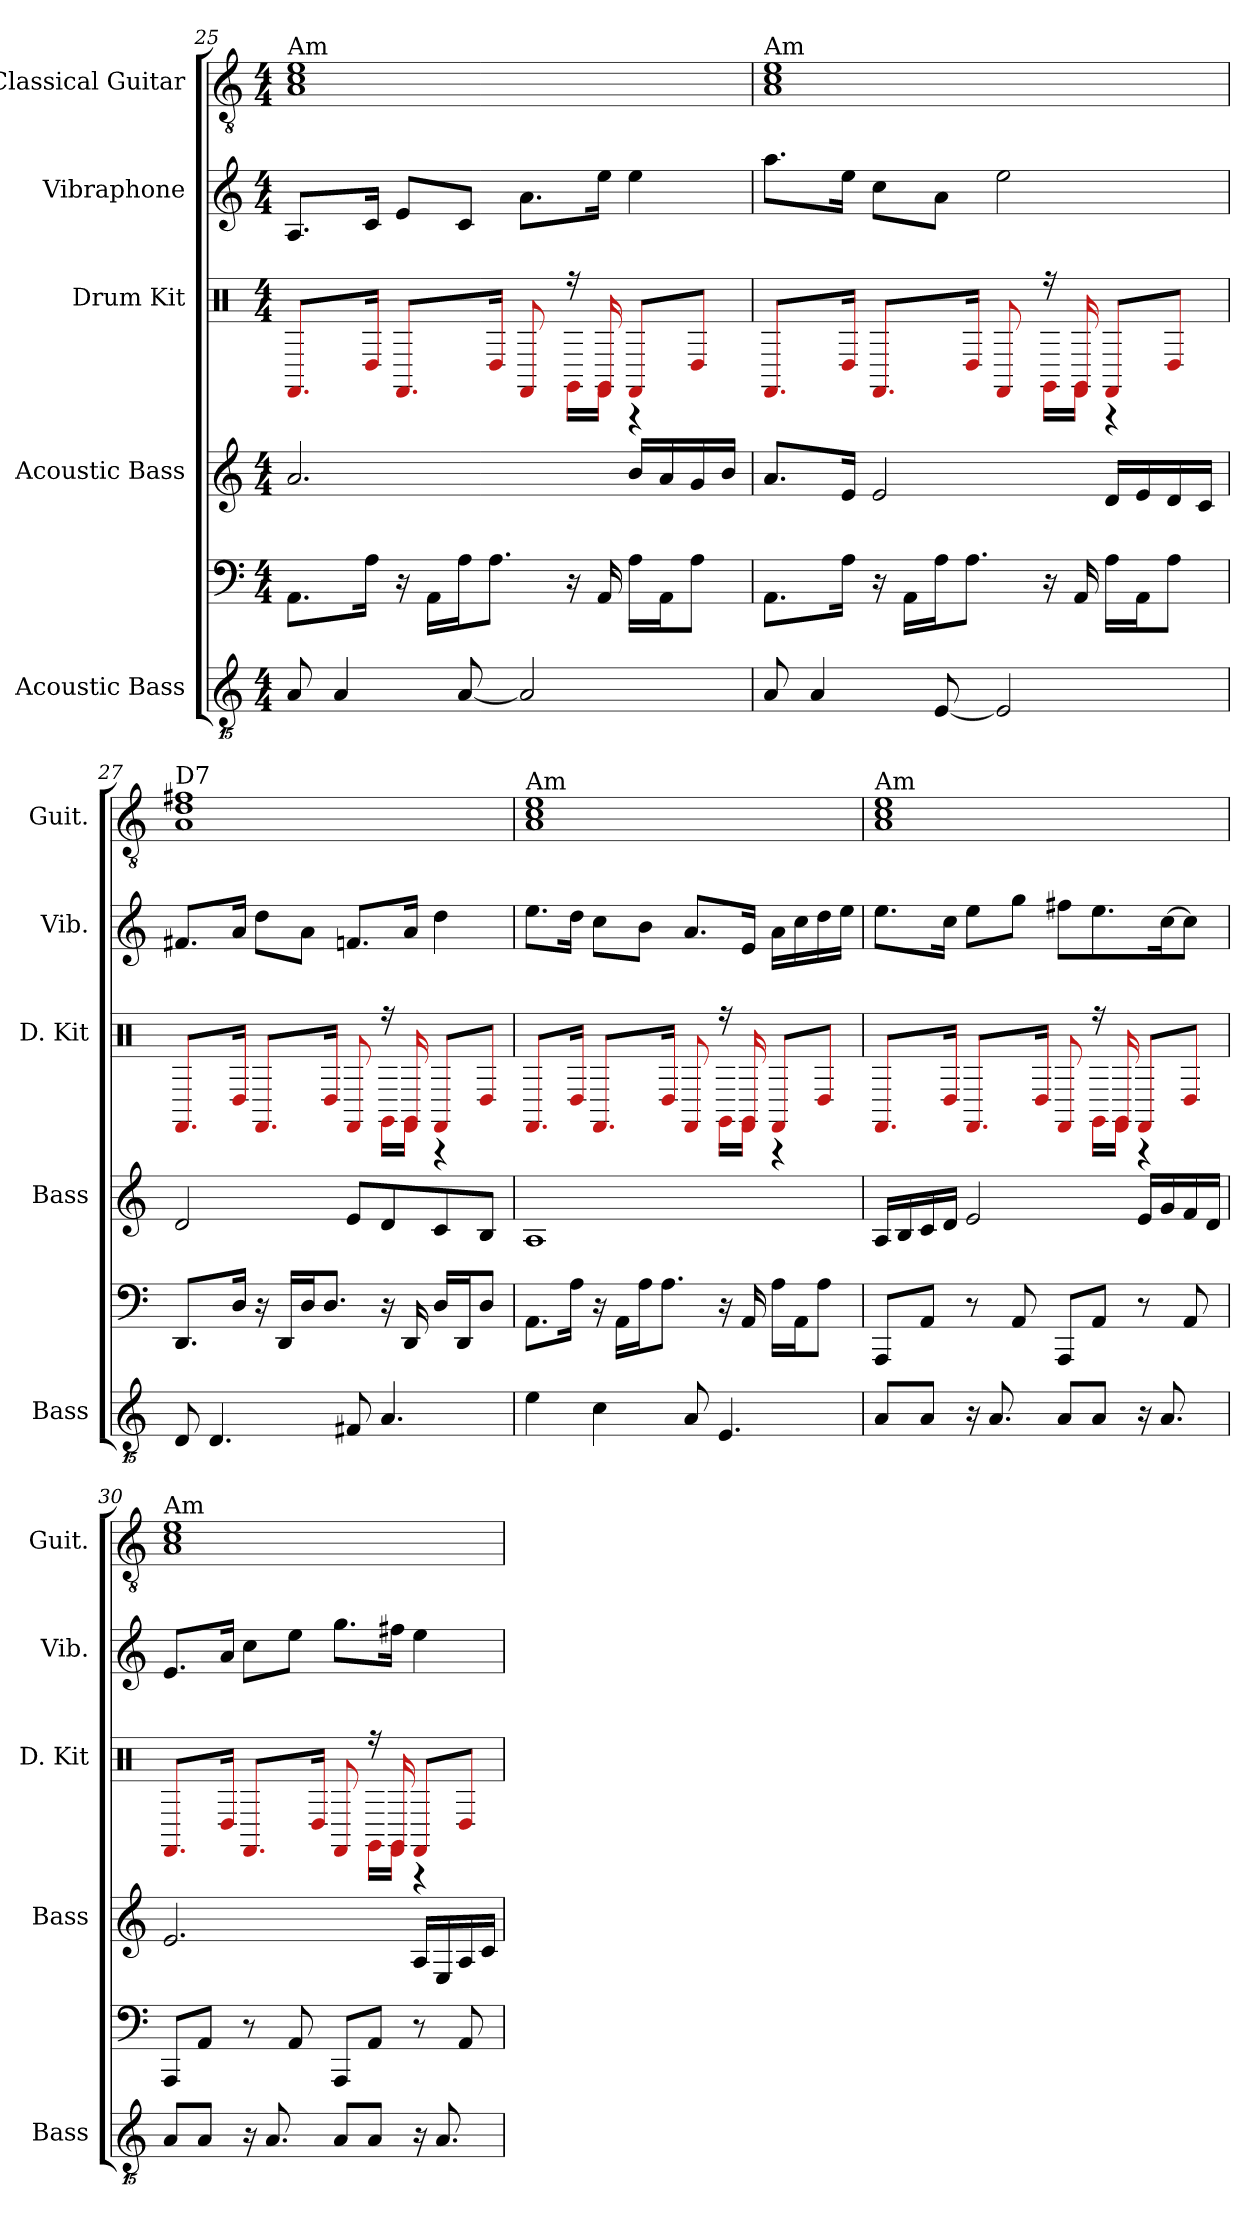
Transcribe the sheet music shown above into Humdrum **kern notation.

**kern	**kern	**kern	**kern	**kern	**kern
*part5	*part5	*part4	*part3	*part2	*part1
*staff6	*staff5	*staff4	*staff3	*staff2	*staff1
*I"Acoustic Bass	*	*I"Acoustic Bass	*I"Drum Kit	*I"Vibraphone	*I"Classical Guitar
*I'Bass	*	*I'Bass	*I'D. Kit	*I'Vib.	*I'Guit.
*clefGvv2	*clefF4	*clefG2	*clefX	*clefG2	*clefGv2
*ITrd7c12	*	*	*	*	*
*M4/4	*M4/4	*M4/4	*M4/4	*M4/4	*M4/4
=25	=25	=25	=25	=25	=25
*	*	*	*^	*	*
!	!	!	!	!	!	!LO:TX:t=Am
8AAA	8.AAL	2.a	8.FF/L	2ryy	8.AL	1A 1c 1e
4AAA	.	.	.	.	.	.
.	16AJk	.	16D/Jk	.	16cJk	.
.	16r	.	8.FF/L	.	8eL	.
.	16AALL	.	.	.	.	.
[8AAA	16AJ	.	.	.	8cJ	.
.	8.AJ	.	16D/Jk	.	.	.
2AAA]	.	.	8FF/	8ryy	8.aL	.
.	16r	.	16r	16GG#\LL	.	.
.	16AA	.	16FF/	16GG#\JJ	16eeJk	.
.	16ALL	16bLL	8FF/L	4r	4ee	.
.	16AAJ	16a	.	.	.	.
.	8AJ	16g	8D/J	.	.	.
.	.	16bJJ	.	.	.	.
=26	=26	=26	=26	=26	=26	=26
!	!	!	!	!	!	!LO:TX:t=Am
8AAA	8.AAL	8.aL	8.FF/L	2ryy	8.aaL	1A 1c 1e
4AAA	.	.	.	.	.	.
.	16AJk	16eJk	16D/Jk	.	16eeJk	.
.	16r	2e	8.FF/L	.	8ccL	.
.	16AALL	.	.	.	.	.
[8EEE	16AJ	.	.	.	8aJ	.
.	8.AJ	.	16D/Jk	.	.	.
2EEE]	.	.	8FF/	8ryy	2ee	.
.	16r	.	16r	16GG#\LL	.	.
.	16AA	.	16FF/	16GG#\JJ	.	.
.	16ALL	16dLL	8FF/L	4r	.	.
.	16AAJ	16e	.	.	.	.
.	8AJ	16d	8D/J	.	.	.
.	.	16cJJ	.	.	.	.
!!LO:LB:g=z
=27	=27	=27	=27	=27	=27	=27
!	!	!	!	!	!	!LO:TX:t=D7
8DDD	8.DDL	2d	8.FF/L	2ryy	8.f#XL	1A 1d 1f#X
4.DDD	.	.	.	.	.	.
.	16DJk	.	16D/Jk	.	16aJk	.
.	16r	.	8.FF/L	.	8ddL	.
.	16DDLL	.	.	.	.	.
.	16DJ	.	.	.	8aJ	.
.	8.DJ	.	16D/Jk	.	.	.
8FFF#X	.	8eL	8FF/	8ryy	8.fnL	.
4.AAA	16r	8d	16r	16GG#\LL	.	.
.	16DD	.	16FF/	16GG#\JJ	16aJk	.
.	16DLL	8c	8FF/L	4r	4dd	.
.	16DDJ	.	.	.	.	.
.	8DJ	8BJ	8D/J	.	.	.
=28	=28	=28	=28	=28	=28	=28
!	!	!	!	!	!	!LO:TX:t=Am
4EE	8.AAL	1A	8.FF/L	2ryy	8.eeL	1A 1c 1e
.	16AJk	.	16D/Jk	.	16ddJk	.
4CC	16r	.	8.FF/L	.	8ccL	.
.	16AALL	.	.	.	.	.
.	16AJ	.	.	.	8bJ	.
.	8.AJ	.	16D/Jk	.	.	.
8AAA	.	.	8FF/	8ryy	8.aL	.
4.EEE	16r	.	16r	16GG#\LL	.	.
.	16AA	.	16FF/	16GG#\JJ	16eJk	.
.	16ALL	.	8FF/L	4r	16aLL	.
.	16AAJ	.	.	.	16cc	.
.	8AJ	.	8D/J	.	16dd	.
.	.	.	.	.	16eeJJ	.
=29	=29	=29	=29	=29	=29	=29
!	!	!	!	!	!	!LO:TX:t=Am
8AAAL	8AAAL	16ALL	8.FF/L	2ryy	8.eeL	1A 1c 1e
.	.	16B	.	.	.	.
8AAAJ	8AAJ	16c	.	.	.	.
.	.	16dJJ	16D/Jk	.	16ccJk	.
16r	8r	2e	8.FF/L	.	8eeL	.
8.AAA	.	.	.	.	.	.
.	8AA	.	.	.	8ggJ	.
.	.	.	16D/Jk	.	.	.
8AAAL	8AAAL	.	8FF/	8ryy	8ff#XL	.
8AAAJ	8AAJ	.	16r	16GG#\LL	8.ee	.
.	.	.	16FF/	16GG#\JJ	.	.
16r	8r	16eLL	8FF/L	4r	.	.
8.AAA	.	16g	.	.	[16cck	.
.	8AA	16f	8D/J	.	8ccJ]	.
.	.	16dJJ	.	.	.	.
!!LO:PB:g=z
=30	=30	=30	=30	=30	=30	=30
!	!	!	!	!	!	!LO:TX:t=Am
8AAAL	8AAAL	2.e	8.FF/L	2ryy	8.eL	1A 1c 1e
8AAAJ	8AAJ	.	.	.	.	.
.	.	.	16D/Jk	.	16aJk	.
16r	8r	.	8.FF/L	.	8ccL	.
8.AAA	.	.	.	.	.	.
.	8AA	.	.	.	8eeJ	.
.	.	.	16D/Jk	.	.	.
8AAAL	8AAAL	.	8FF/	8ryy	8.ggL	.
8AAAJ	8AAJ	.	16r	16GG#\LL	.	.
.	.	.	16FF/	16GG#\JJ	16ff#XJk	.
16r	8r	16ALL	8FF/L	4r	4ee	.
8.AAA	.	16E	.	.	.	.
.	8AA	16A	8D/J	.	.	.
.	.	16cJJ	.	.	.	.
*	*	*	*v	*v	*	*
=	=	=	=	=	=
*-	*-	*-	*-	*-	*-
